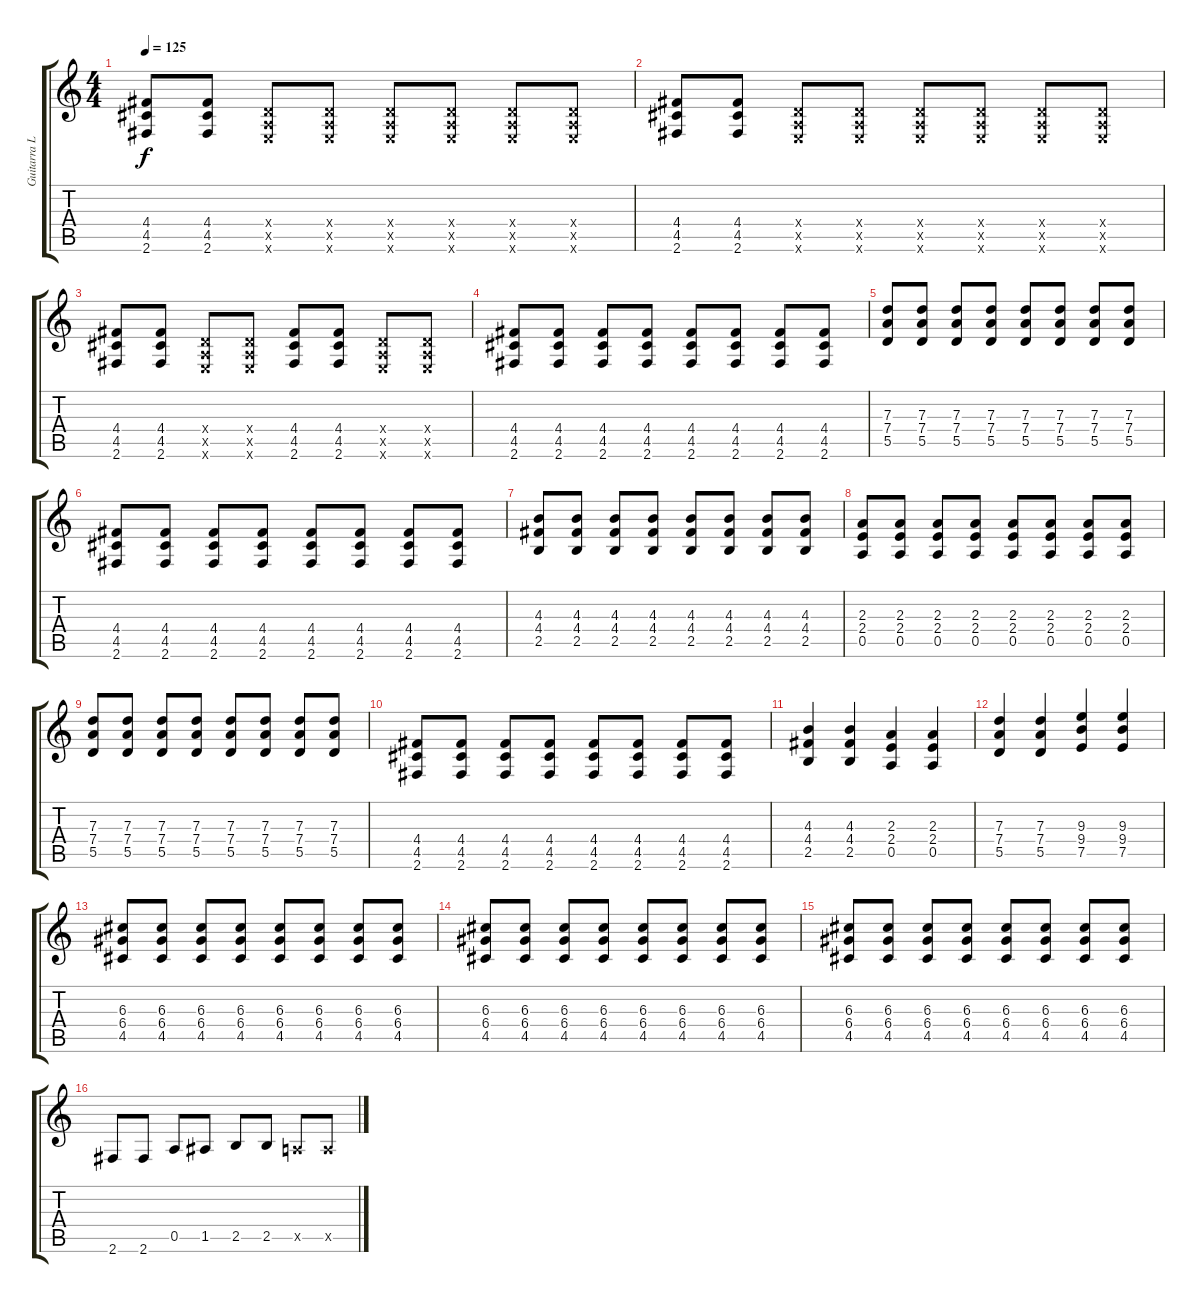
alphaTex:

\track ("Guitarra Lindsay" "Guitarra L") {instrument distortionguitar}
\staff {score tabs}
\tuning (E4 B3 G3 D3 A2 E2) {hide}
\ts (4 4)
\tempo 125
\clef g2
\ks c
(4.4 4.5 2.6).8{dy f} (4.4 4.5 2.6).8 (0.4{x} 0.5{x} 0.6{x}).8 (0.4{x} 0.5{x} 0.6{x}).8 (0.4{x} 0.5{x} 0.6{x}).8 (0.4{x} 0.5{x} 0.6{x}).8 (0.4{x} 0.5{x} 0.6{x}).8 (0.4{x} 0.5{x} 0.6{x}).8 |
(4.4 4.5 2.6).8 (4.4 4.5 2.6).8 (0.4{x} 0.5{x} 0.6{x}).8 (0.4{x} 0.5{x} 0.6{x}).8 (0.4{x} 0.5{x} 0.6{x}).8 (0.4{x} 0.5{x} 0.6{x}).8 (0.4{x} 0.5{x} 0.6{x}).8 (0.4{x} 0.5{x} 0.6{x}).8 |
(4.4 4.5 2.6).8 (4.4 4.5 2.6).8 (0.4{x} 0.5{x} 0.6{x}).8 (0.4{x} 0.5{x} 0.6{x}).8 (4.4 4.5 2.6).8 (4.4 4.5 2.6).8 (0.4{x} 0.5{x} 0.6{x}).8 (0.4{x} 0.5{x} 0.6{x}).8 |
(4.4 4.5 2.6).8 (4.4 4.5 2.6).8 (4.4 4.5 2.6).8 (4.4 4.5 2.6).8 (4.4 4.5 2.6).8 (4.4 4.5 2.6).8 (4.4 4.5 2.6).8 (4.4 4.5 2.6).8 |
(7.3 7.4 5.5).8 (7.3 7.4 5.5).8 (7.3 7.4 5.5).8 (7.3 7.4 5.5).8 (7.3 7.4 5.5).8 (7.3 7.4 5.5).8 (7.3 7.4 5.5).8 (7.3 7.4 5.5).8 |
(4.4 4.5 2.6).8 (4.4 4.5 2.6).8 (4.4 4.5 2.6).8 (4.4 4.5 2.6).8 (4.4 4.5 2.6).8 (4.4 4.5 2.6).8 (4.4 4.5 2.6).8 (4.4 4.5 2.6).8 |
(4.3 4.4 2.5).8 (4.3 4.4 2.5).8 (4.3 4.4 2.5).8 (4.3 4.4 2.5).8 (4.3 4.4 2.5).8 (4.3 4.4 2.5).8 (4.3 4.4 2.5).8 (4.3 4.4 2.5).8 |
(2.3 2.4 0.5).8 (2.3 2.4 0.5).8 (2.3 2.4 0.5).8 (2.3 2.4 0.5).8 (2.3 2.4 0.5).8 (2.3 2.4 0.5).8 (2.3 2.4 0.5).8 (2.3 2.4 0.5).8 |
(7.3 7.4 5.5).8 (7.3 7.4 5.5).8 (7.3 7.4 5.5).8 (7.3 7.4 5.5).8 (7.3 7.4 5.5).8 (7.3 7.4 5.5).8 (7.3 7.4 5.5).8 (7.3 7.4 5.5).8 |
(4.4 4.5 2.6).8 (4.4 4.5 2.6).8 (4.4 4.5 2.6).8 (4.4 4.5 2.6).8 (4.4 4.5 2.6).8 (4.4 4.5 2.6).8 (4.4 4.5 2.6).8 (4.4 4.5 2.6).8 |
(4.3 4.4 2.5).4 (4.3 4.4 2.5).4 (2.3 2.4 0.5).4 (2.3 2.4 0.5).4 |
(7.3 7.4 5.5).4 (7.3 7.4 5.5).4 (9.3 9.4 7.5).4 (9.3 9.4 7.5).4 |
(6.3 6.4 4.5).8 (6.3 6.4 4.5).8 (6.3 6.4 4.5).8 (6.3 6.4 4.5).8 (6.3 6.4 4.5).8 (6.3 6.4 4.5).8 (6.3 6.4 4.5).8 (6.3 6.4 4.5).8 |
(6.3 6.4 4.5).8 (6.3 6.4 4.5).8 (6.3 6.4 4.5).8 (6.3 6.4 4.5).8 (6.3 6.4 4.5).8 (6.3 6.4 4.5).8 (6.3 6.4 4.5).8 (6.3 6.4 4.5).8 |
(6.3 6.4 4.5).8 (6.3 6.4 4.5).8 (6.3 6.4 4.5).8 (6.3 6.4 4.5).8 (6.3 6.4 4.5).8 (6.3 6.4 4.5).8 (6.3 6.4 4.5).8 (6.3 6.4 4.5).8 |
2.6.8 2.6.8 0.5.8 1.5.8 2.5.8 2.5.8 0.5{x}.8 0.5{x}.8
